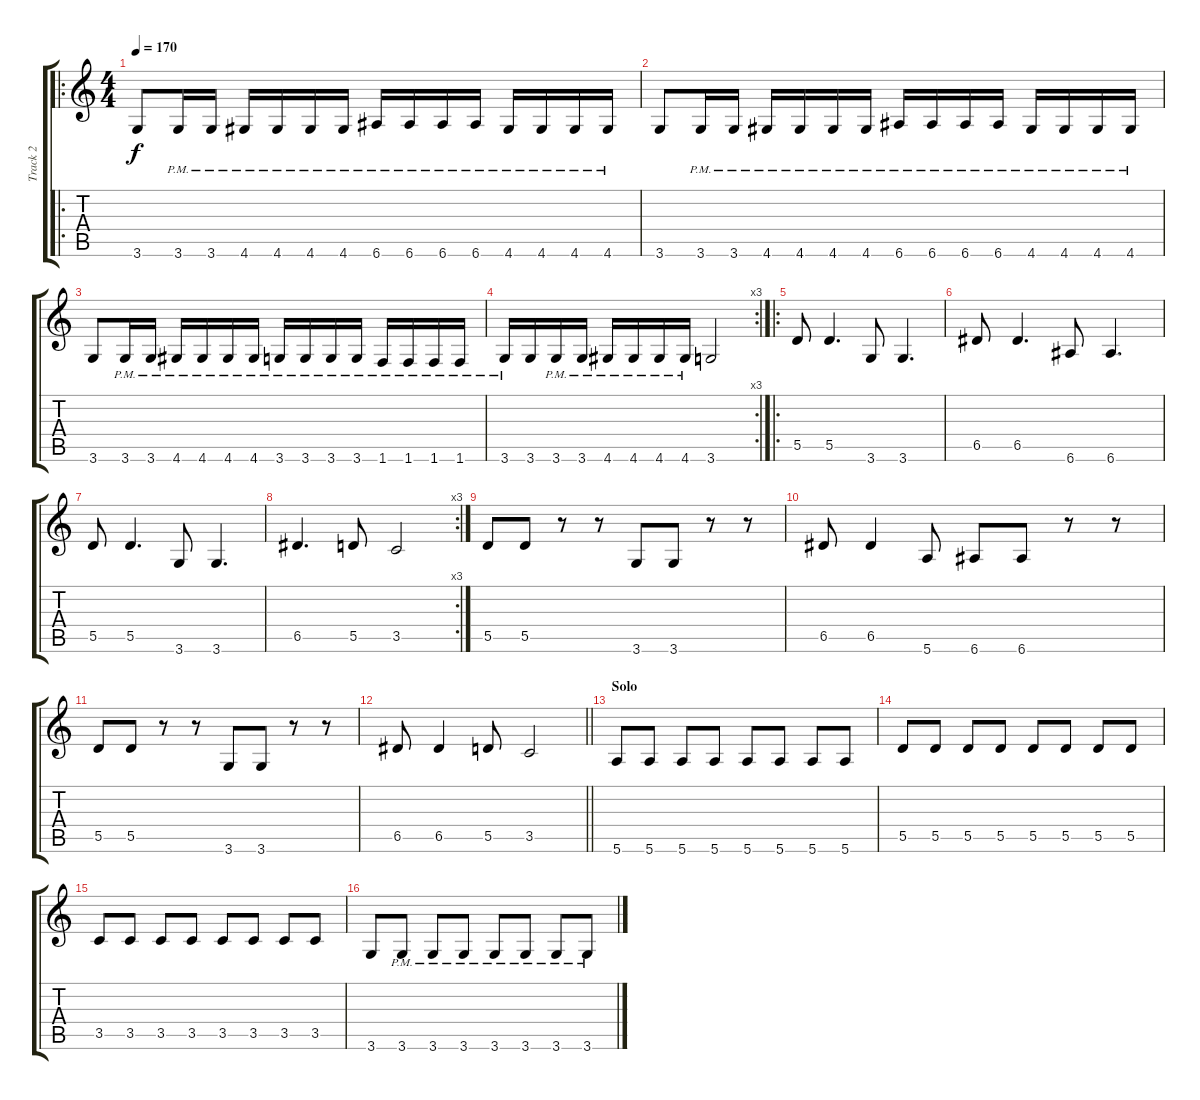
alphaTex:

\track ("Track 2" "Track 2") {instrument electricbasspick}
\staff {score tabs}
\tuning (E4 B3 G3 D3 A2 E2) {hide}
\ro
\ts (4 4)
\tempo 170
\clef g2
\ks c
3.6.8{dy f} 3.6{pm}.16 3.6{pm}.16 4.6{pm}.16 4.6{pm}.16 4.6{pm}.16 4.6{pm}.16 6.6{pm}.16 6.6{pm}.16 6.6{pm}.16 6.6{pm}.16 4.6{pm}.16 4.6{pm}.16 4.6{pm}.16 4.6{pm}.16 |
3.6.8 3.6{pm}.16 3.6{pm}.16 4.6{pm}.16 4.6{pm}.16 4.6{pm}.16 4.6{pm}.16 6.6{pm}.16 6.6{pm}.16 6.6{pm}.16 6.6{pm}.16 4.6{pm}.16 4.6{pm}.16 4.6{pm}.16 4.6{pm}.16 |
3.6.8 3.6{pm}.16 3.6{pm}.16 4.6{pm}.16 4.6{pm}.16 4.6{pm}.16 4.6{pm}.16 3.6{pm}.16 3.6{pm}.16 3.6{pm}.16 3.6{pm}.16 1.6{pm}.16 1.6{pm}.16 1.6{pm}.16 1.6{pm}.16 |
\rc 3
3.6{pm}.16 3.6.16 3.6{pm}.16 3.6{pm}.16 4.6{pm}.16 4.6{pm}.16 4.6{pm}.16 4.6{pm}.16 3.6.2 |
\ro
5.5.8 5.5.4{d} 3.6.8 3.6.4{d} |
6.5.8 6.5.4{d} 6.6.8 6.6.4{d} |
5.5.8 5.5.4{d} 3.6.8 3.6.4{d} |
\rc 3
6.5.4{d} 5.5.8 3.5.2 |
5.5.8 5.5.8 r.8 r.8 3.6.8 3.6.8 r.8 r.8 |
6.5.8 6.5.4 5.6.8 6.6.8 6.6.8 r.8 r.8 |
5.5.8 5.5.8 r.8 r.8 3.6.8 3.6.8 r.8 r.8 |
\barLineRight lightlight
6.5.8 6.5.4 5.5.8 3.5.2 |
\section ("" "Solo")
5.6.8 5.6.8 5.6.8 5.6.8 5.6.8 5.6.8 5.6.8 5.6.8 |
5.5.8 5.5.8 5.5.8 5.5.8 5.5.8 5.5.8 5.5.8 5.5.8 |
3.5.8 3.5.8 3.5.8 3.5.8 3.5.8 3.5.8 3.5.8 3.5.8 |
3.6.8 3.6{pm}.8 3.6{pm}.8 3.6{pm}.8 3.6{pm}.8 3.6{pm}.8 3.6{pm}.8 3.6{pm}.8
